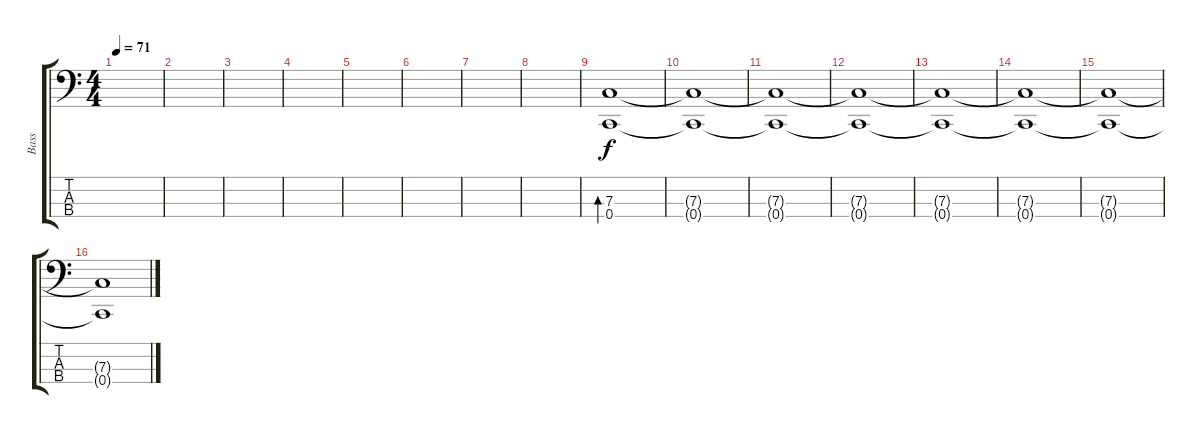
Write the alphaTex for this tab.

\track ("Bass" "Bass") {instrument electricbasspick}
\staff {score tabs}
\tuning (Eb2 Bb1 F1 C1) {hide}
\ts (4 4)
\tempo 71
\clef f4
\ks c
|
|
|
|
|
|
|
|
(7.3 0.4).1{bd 60} |
(7.3{t} 0.4{t}).1{dy f} |
(7.3{t} 0.4{t}).1 |
(7.3{t} 0.4{t}).1 |
(7.3{t} 0.4{t}).1 |
(7.3{t} 0.4{t}).1 |
(7.3{t} 0.4{t}).1 |
(7.3{t} 0.4{t}).1
